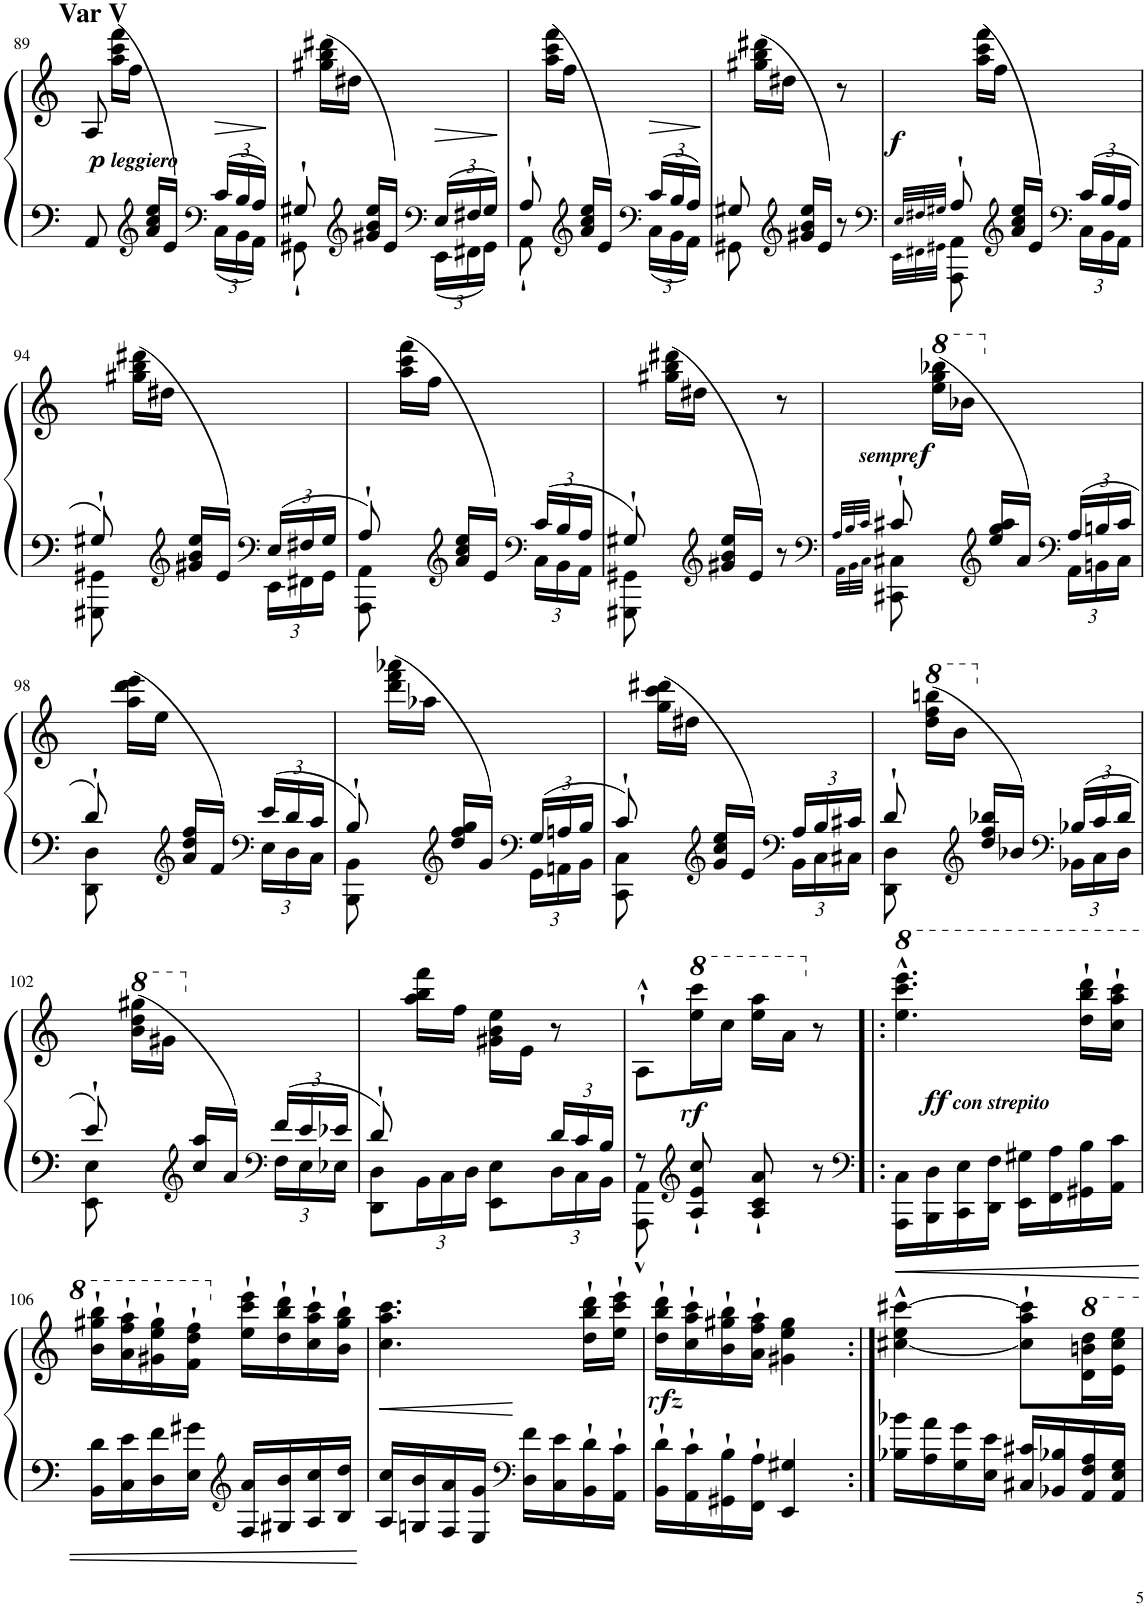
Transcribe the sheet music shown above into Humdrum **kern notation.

**kern	**kern	**dynam
*part1	*part1	*part1
*staff2	*staff1	*staff1/2
*I"Piano	*	*
*I'Pno.	*	*
!!LO:PB:g=z
*clefF4	*clefG2	*
*k[]	*k[]	*
*M2/4	*M2/4	*
=89	=89	=89
*^	*	*
*	*^	*	*
!	!	!	!LO:TX:a:B:t=Var V	!
4ryy	8AA/	4.ryy	8A/	.
.	4ryy	.	(16aa\ 16ccc\ 16fff\LL	.
!	!	!	!	!LO:DY:b
!	!	!	!	!LO:DY:n=1:b
.	.	.	16ff\JJ	p other-dynamics
*clefG2	*	*	*	*
16a/ 16cc/ 16ee/LL	.	.	8ryy	.
16e/JJ)	.	.	.	.
*clefF4	*	*	*	*
*	*Xbrackettup	*	*	*
8ryy	24c/LL	24C\LL	8ryy	.
.	24B/	24BB\	.	.
.	24A/JJ	24AA\JJ	.	.
=90	=90	=90	=90	=90
4ryy	8G#X`/	8GG#X`\	8ryy	.
.	4ryy	4ryy	(16gg#X\ 16bb\ 16ddd#X\LL	.
.	.	.	16dd#X\JJ	.
*clefG2	*	*	*	*
16g#X/ 16b/ 16ee/LL	.	.	8ryy	.
16e/JJ)	.	.	.	.
*clefF4	*	*	*	*
8ryy	24E/LL	24EE\LL	8ryy	.
.	24F#X/	24FF#X\	.	.
.	24G#/JJ	24GG#\JJ	.	.
=91	=91	=91	=91	=91
4ryy	8A`/	8AA`\	8ryy	.
.	4ryy	4ryy	(16aa\ 16ccc\ 16fff\LL	.
.	.	.	16ff\JJ	.
*clefG2	*	*	*	*
16a/ 16cc/ 16ee/LL	.	.	8ryy	.
16e/JJ)	.	.	.	.
*clefF4	*	*	*	*
8ryy	24c/LL	24C\LL	8ryy	.
.	24B/	24BB\	.	.
.	24A/JJ	24AA\JJ	.	.
=92	=92	=92	=92	=92
4ryy	8G#X/	8GG#X\	8ryy	.
.	4ryy	4.ryy	(16gg#X\ 16bb\ 16ddd#X\LL	.
.	.	.	16dd#X\JJ	.
*clefG2	*	*	*	*
16g#X/ 16b/ 16ee/LL	.	.	8ryy	.
16e/JJ)	.	.	.	.
8ryy	8r	.	8r	.
=93	=93	=93	=93	=93
*clefF4	*	*	*	*
.	32qE/LLL	32qEE\LLL	.	.
.	32qF#X/	32qFF#X\	.	.
.	32qG#X/JJJ	32qGG#X\JJJ	.	.
!	!	!	!	!LO:DY:b
4ryy	8A`/	8AAA\ 8AA\	8ryy	f
.	4ryy	4ryy	(16aa\ 16ccc\ 16fff\LL	.
.	.	.	16ff\JJ	.
*clefG2	*	*	*	*
16a/ 16cc/ 16ee/LL	.	.	8ryy	.
16e/JJ)	.	.	.	.
*clefF4	*	*	*	*
8ryy	24c/LL	24C\LL	8ryy	.
.	24B/	24BB\	.	.
.	24A/JJ	24AA\JJ	.	.
!!LO:LB:g=z
=94	=94	=94	=94	=94
4ryy	8G#X`/	8GGG#X\ 8GG#X\	8ryy	.
.	4ryy	4ryy	(16gg#X\ 16bb\ 16ddd#X\LL	.
.	.	.	16dd#X\JJ	.
*clefG2	*	*	*	*
16g#X/ 16b/ 16ee/LL	.	.	8ryy	.
16e/JJ)	.	.	.	.
*clefF4	*	*	*	*
8ryy	24E/LL	24EE\LL	8ryy	.
.	24F#X/	24FF#X\	.	.
.	24G#/JJ	24GG#\JJ	.	.
=95	=95	=95	=95	=95
4ryy	8A`/	8AAA\ 8AA\	8ryy	.
.	4ryy	4ryy	(16aa\ 16ccc\ 16fff\LL	.
.	.	.	16ff\JJ	.
*clefG2	*	*	*	*
16a/ 16cc/ 16ee/LL	.	.	8ryy	.
16e/JJ)	.	.	.	.
*clefF4	*	*	*	*
8ryy	24c/LL	24C\LL	8ryy	.
.	24B/	24BB\	.	.
.	24A/JJ	24AA\JJ	.	.
=96	=96	=96	=96	=96
4ryy	8G#X`/	8GGG#X\ 8GG#X\	8ryy	.
.	4ryy	4.ryy	(16gg#X\ 16bb\ 16ddd#X\LL	.
.	.	.	16dd#X\JJ	.
*clefG2	*	*	*	*
16g#X/ 16b/ 16ee/LL	.	.	8ryy	.
16e/JJ)	.	.	.	.
8ryy	8r	.	8r	.
=97	=97	=97	=97	=97
*clefF4	*	*	*	*
.	32qA/LLL	32qAA\LLL	.	.
.	32qB/	32qBB\	.	.
.	32qc/JJJ	32qC\JJJ	.	.
!	!	!	!	!LO:DY:b
!	!	!	!	!LO:DY:n=1:b
4ryy	8c#X`/	8CC#X\ 8C#X\	8ryy	other-dynamics f
*	*	*	*8va	*
.	4ryy	4ryy	(16eee\ 16ggg\ 16bbb-X\LL	.
.	.	.	16bb-X\JJ	.
*clefG2	*	*	*	*
*	*	*	*X8va	*
16ee/ 16gg/ 16aa/LL	.	.	8ryy	.
16a/JJ)	.	.	.	.
*clefF4	*	*	*	*
8ryy	24A/LL	24AA\LL	8ryy	.
.	24Bn/	24BBn\	.	.
.	24c#/JJ	24C#\JJ	.	.
!!LO:LB:g=z
=98	=98	=98	=98	=98
4ryy	8d`/	8DD\ 8D\	8ryy	.
.	4ryy	4ryy	(16aa\ 16ddd\ 16eee\LL	.
.	.	.	16ee\JJ	.
*clefG2	*	*	*	*
16a/ 16dd/ 16ff/LL	.	.	8ryy	.
16f/JJ)	.	.	.	.
*clefF4	*	*	*	*
8ryy	24e/LL	24E\LL	8ryy	.
.	24d/	24D\	.	.
.	24c/JJ	24C\JJ	.	.
=99	=99	=99	=99	=99
4ryy	8B`/	8BBB\ 8BB\	8ryy	.
.	4ryy	4ryy	(16ddd\ 16fff\ 16aaa-X\LL	.
.	.	.	16aa-X\JJ	.
*clefG2	*	*	*	*
16dd/ 16ff/ 16gg/LL	.	.	8ryy	.
16g/JJ)	.	.	.	.
*clefF4	*	*	*	*
8ryy	24G/LL	24GG\LL	8ryy	.
.	24An/	24AAn\	.	.
.	24B/JJ	24BB\JJ	.	.
=100	=100	=100	=100	=100
4ryy	8c`/	8CC\ 8C\	8ryy	.
.	4ryy	4ryy	(16gg\ 16ccc\ 16ddd#X\LL	.
.	.	.	16dd#X\JJ	.
*clefG2	*	*	*	*
16g/ 16cc/ 16ee/LL	.	.	8ryy	.
16e/JJ)	.	.	.	.
*clefF4	*	*	*	*
8ryy	24A/LL	24BB\LL	8ryy	.
.	24B/	24C\	.	.
.	24c#X/JJ	24C#X\JJ	.	.
=101	=101	=101	=101	=101
4ryy	8d`/	8DD\ 8D\	8ryy	.
*	*	*	*8va	*
.	4ryy	4ryy	(16ddd\ 16fff\ 16bbbn\LL	.
.	.	.	16bb\JJ	.
*clefG2	*	*	*	*
*	*	*	*X8va	*
16dd/ 16ff/ 16bb-X/LL	.	.	8ryy	.
16b-X/JJ)	.	.	.	.
*clefF4	*	*	*	*
8ryy	24B-X/LL	24BB-X\LL	8ryy	.
.	24c/	24C\	.	.
.	24d/JJ	24D\JJ	.	.
!!LO:LB:g=z
=102	=102	=102	=102	=102
4ryy	8e`/	8EE\ 8E\	8ryy	.
*	*	*	*8va	*
.	4ryy	4ryy	(16bb\ 16ddd\ 16ggg#X\LL	.
.	.	.	16gg#X\JJ	.
*clefG2	*	*	*	*
*	*	*	*X8va	*
16cc/ 16aa/LL	.	.	8ryy	.
16a/JJ)	.	.	.	.
*clefF4	*	*	*	*
8ryy	24f/LL	24F\LL	8ryy	.
.	24e/	24E\	.	.
.	24e-X/JJ	24E-X\JJ	.	.
*	*v	*v	*	*
=103	=103	=103	=103
8d`/	8DD\ 8D\L	8ryy	.
8ryy	24BB\L	16aa\ 16bb\ 16fff\LL	.
.	24C\	.	.
.	.	16ff\JJ	.
.	24D\JJ	.	.
8ryy	8EE\ 8E\L	16g#X\ 16b\ 16ee\LL	.
.	.	16e\JJ	.
24d/LL	24D\L	8r	.
24c/	24C\	.	.
24B/JJ	24BB\JJ	.	.
=104	=104	=104	=104
8r	8AAA\^^ 8AA\^^	8A`>^^\L	.
*clefG2	*	*	*
*	*	*8va	*
!	!	!	!LO:DY:b
8A/`< 8e/`< 8cc/`<	4.ryy	16eee\ 16cccc\L	rf
.	.	16ccc\JJ	.
8A/`< 8c/`< 8a/`<	.	16eee\ 16aaa\LL	.
.	.	16aa\JJ	.
*	*	*X8va	*
8r	.	8r	.
*v	*v	*	*
=105!|:	=105!|:	=105!|:
*clefF4	*	*
*	*8va	*
*	*^	*
16AAA\ 16C\LL	4.eee\^^ 4.cccc\^^ 4.eeee\^^	8.ryy	.
16BBB\ 16D\	.	.	.
16CC\ 16E\	.	.	.
!	!	!	!LO:DY:b
!	!	!	!LO:DY:n=1:b
16DD\ 16F\JJ	.	4ryy	ff other-dynamics
16EE\ 16G#X\LL	.	.	.
16FF\ 16A\	.	.	.
16GG#X\ 16B\	16ddd\` 16bbb\` 16dddd\`LL	.	.
16AA\ 16c\JJ	16ccc\` 16aaa\` 16cccc\`JJ	16ryy	.
*	*v	*v	*
!!LO:LB:g=z
=106	=106	=106
16BB\ 16d\LL	16bb\` 16ggg#X\` 16bbb\`LL	.
16C\ 16e\	16aa\` 16fff\` 16aaa\`	.
16D\ 16f\	16gg#X\` 16eee\` 16ggg#\`	.
16E\ 16g#X\JJ	16ff\` 16ddd\` 16fff\`JJ	.
*clefG2	*	*
*	*X8va	*
16F/ 16a/LL	16ee\` 16ccc\` 16eee\`LL	.
16G#X/ 16b/	16dd\` 16bb\` 16ddd\`	.
16A/ 16cc/	16cc\` 16aa\` 16ccc\`	.
16B/ 16dd/JJ	16b\` 16gg#\` 16bb\`JJ	.
=107	=107	=107
16A/ 16cc/LL	4.cc\ 4.aa\ 4.ccc\	.
16Gn/ 16b/	.	.
16F/ 16a/	.	.
16E/ 16g/JJ	.	.
*clefF4	*	*
16D\ 16f\LL	.	.
16C\ 16e\	.	.
16BB\` 16d\`	16dd\` 16bb\` 16ddd\`LL	.
16AA\` 16c\`JJ	16ee\` 16ccc\` 16eee\`JJ	.
=108	=108	=108
!	!	!LO:DY:b
16BB\` 16d\`LL	16dd\` 16bb\` 16ddd\`LL	rfz
16AA\` 16c\`	16cc\` 16aa\` 16ccc\`	.
16GG#X\` 16B\`	16b\` 16gg#X\` 16bb\`	.
16FF\` 16A\`JJ	16a\` 16ff\` 16aa\`JJ	.
4EE/ 4G#X/	4g#X\ 4ee\ 4gg#\	.
=109:|!	=109:|!	=109:|!
16B-X\ 16b-X\LL	[4cc#X\^^ 4ee\^^ [4ccc#X\^^	.
16A\ 16a\	.	.
16G\ 16g\	.	.
16E\ 16e\JJ	.	.
16C#X/ 16c#X/LL	8cc#\]` 8aa\` 8ccc#\]`L	.
16BB-X/ 16B-X/	.	.
16AA/ 16F/ 16A/	16dd\ 16bbn\ 16ddd\L	.
16AA/ 16E/ 16G/JJ	16ee\ 16ccc#\ 16eee\JJ	.
=	=	=
*-	*-	*-
